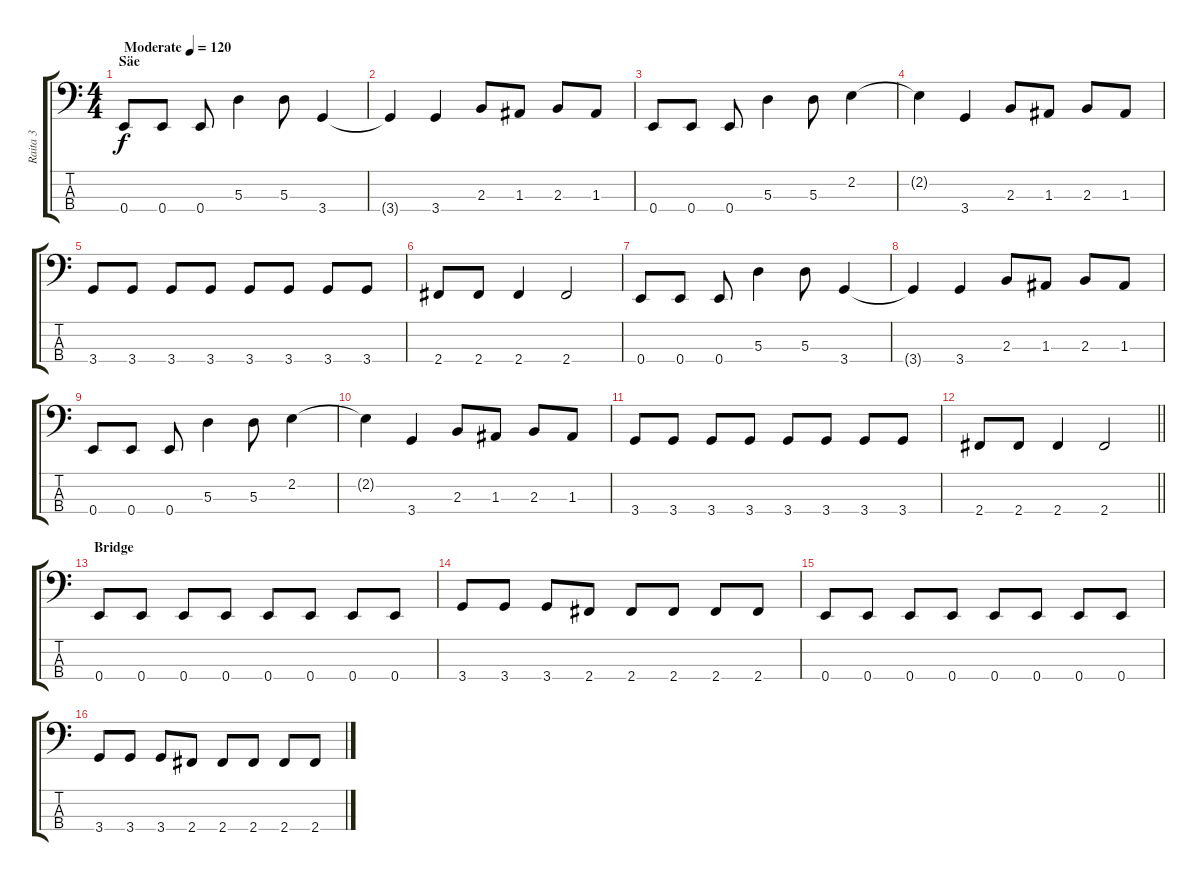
\track ("Raita 3" "Raita 3") {instrument electricbasspick}
\staff {score tabs}
\tuning (G2 D2 A1 E1) {hide}
\ts (4 4)
\section ("" "Säe")
\tempo (120 "Moderate")
\clef f4
\ks c
0.4.8{dy f instrument electricbasspick} 0.4.8 0.4.8 5.3.4 5.3.8 3.4.4 |
3.4{t}.4 3.4.4 2.3.8 1.3.8 2.3.8 1.3.8 |
0.4.8 0.4.8 0.4.8 5.3.4 5.3.8 2.2.4 |
2.2{t}.4 3.4.4 2.3.8 1.3.8 2.3.8 1.3.8 |
3.4.8 3.4.8 3.4.8 3.4.8 3.4.8 3.4.8 3.4.8 3.4.8 |
2.4.8 2.4.8 2.4.4 2.4.2 |
0.4.8 0.4.8 0.4.8 5.3.4 5.3.8 3.4.4 |
3.4{t}.4 3.4.4 2.3.8 1.3.8 2.3.8 1.3.8 |
0.4.8 0.4.8 0.4.8 5.3.4 5.3.8 2.2.4 |
2.2{t}.4 3.4.4 2.3.8 1.3.8 2.3.8 1.3.8 |
3.4.8 3.4.8 3.4.8 3.4.8 3.4.8 3.4.8 3.4.8 3.4.8 |
\barLineRight lightlight
2.4.8 2.4.8 2.4.4 2.4.2 |
\section ("" "Bridge")
0.4.8 0.4.8 0.4.8 0.4.8 0.4.8 0.4.8 0.4.8 0.4.8 |
3.4.8 3.4.8 3.4.8 2.4.8 2.4.8 2.4.8 2.4.8 2.4.8 |
0.4.8 0.4.8 0.4.8 0.4.8 0.4.8 0.4.8 0.4.8 0.4.8 |
3.4.8 3.4.8 3.4.8 2.4.8 2.4.8 2.4.8 2.4.8 2.4.8
